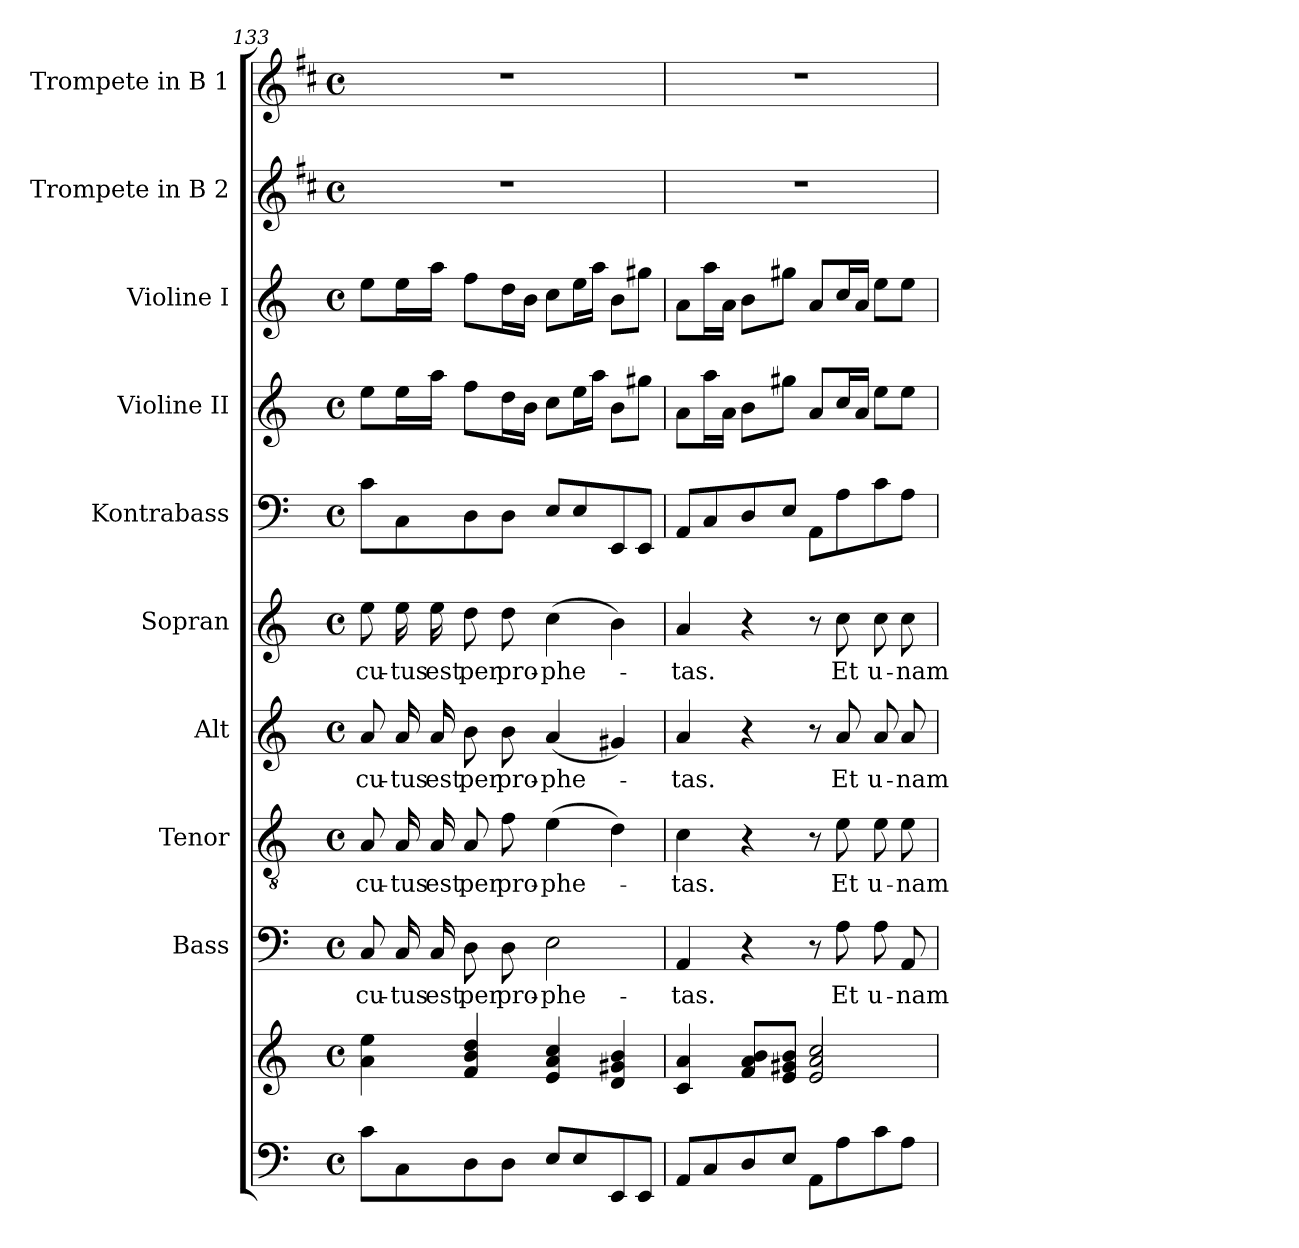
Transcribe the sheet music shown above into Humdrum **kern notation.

**kern	**kern	**kern	**text	**kern	**text	**kern	**text	**kern	**text	**kern	**kern	**kern	**kern	**kern
*part10	*part10	*part9	*part9	*part8	*part8	*part7	*part7	*part6	*part6	*part5	*part4	*part3	*part2	*part1
*staff11	*staff10	*staff9	*staff9	*staff8	*staff8	*staff7	*staff7	*staff6	*staff6	*staff5	*staff4	*staff3	*staff2	*staff1
*	*	*I"Bass	*	*I"Tenor	*	*I"Alt	*	*I"Sopran	*	*I"Kontrabass	*I"Violine II	*I"Violine I	*I"Trompete in B 2	*I"Trompete in B 1
*	*	*I'B.	*	*I'T.	*	*I'A.	*	*I'S.	*	*I'Kb.	*I'Vl. II	*I'Vl. I	*I'Tr. 2	*I'Tr. 1
!!LO:PB:g=z
*clefF4	*clefG2	*clefF4	*	*clefGv2	*	*clefG2	*	*clefG2	*	*clefF4	*clefG2	*clefG2	*clefG2	*clefG2
*	*	*	*	*	*	*	*	*	*	*ITrd7c12	*	*	*ITrd1c2	*ITrd1c2
*k[]	*k[]	*k[]	*	*k[]	*	*k[]	*	*k[]	*	*k[]	*k[]	*k[]	*k[]	*k[]
*C:	*C:	*C:	*	*C:	*	*C:	*	*C:	*	*C:	*C:	*C:	*C:	*C:
*M4/4	*M4/4	*M4/4	*	*M4/4	*	*M4/4	*	*M4/4	*	*M4/4	*M4/4	*M4/4	*M4/4	*M4/4
*met(c)	*met(c)	*met(c)	*	*met(c)	*	*met(c)	*	*met(c)	*	*met(c)	*met(c)	*met(c)	*met(c)	*met(c)
=133	=133	=133	=133	=133	=133	=133	=133	=133	=133	=133	=133	=133	=133	=133
!	!	!	!LO:LY:b	!	!LO:LY:b	!	!LO:LY:b	!	!LO:LY:b	!	!	!	!	!
8c\L	4a\ 4ee\	8C/	-cu-	8A/	-cu-	8a/	-cu-	8ee\	-cu-	8C\L	8ee\L	8ee\L	1r	1r
!	!	!	!LO:LY:b	!	!LO:LY:b	!	!LO:LY:b	!	!LO:LY:b	!	!	!	!	!
8C\	.	16C/	-tus	16A/	-tus	16a/	-tus	16ee\	-tus	8CC\	16ee\L	16ee\L	.	.
!	!	!	!LO:LY:b	!	!LO:LY:b	!	!LO:LY:b	!	!LO:LY:b	!	!	!	!	!
.	.	16C/	est	16A/	est	16a/	est	16ee\	est	.	16aa\JJ	16aa\JJ	.	.
!	!	!	!LO:LY:b	!	!LO:LY:b	!	!LO:LY:b	!	!LO:LY:b	!	!	!	!	!
8D\	4f/ 4b/ 4dd/	8D\	per	8A/	per	8b\	per	8dd\	per	8DD\	8ff\L	8ff\L	.	.
!	!	!	!LO:LY:b	!	!LO:LY:b	!	!LO:LY:b	!	!LO:LY:b	!	!	!	!	!
8D\J	.	8D\	pro-	8f\	pro-	8b\	pro-	8dd\	pro-	8DD\J	16dd\L	16dd\L	.	.
.	.	.	.	.	.	.	.	.	.	.	16b\JJ	16b\JJ	.	.
!	!	!	!LO:LY:b	!	!LO:LY:b	!	!LO:LY:b	!	!LO:LY:b	!	!	!	!	!
8E/L	4e/ 4a/ 4cc/	2E\	-phe-	(>4e\	-phe-	(<4a/	-phe-	(>4cc\	-phe-	8EE/L	8cc\L	8cc\L	.	.
8E/	.	.	.	.	.	.	.	.	.	8EE/	16ee\L	16ee\L	.	.
.	.	.	.	.	.	.	.	.	.	.	16aa\JJ	16aa\JJ	.	.
8EE/	4d/ 4g#X/ 4b/	.	.	4d\)	.	4g#X/)	.	4b\)	.	8EEE/	8b\L	8b\L	.	.
8EE/J	.	.	.	.	.	.	.	.	.	8EEE/J	8gg#X\J	8gg#X\J	.	.
=134	=134	=134	=134	=134	=134	=134	=134	=134	=134	=134	=134	=134	=134	=134
!	!	!	!LO:LY:b	!	!LO:LY:b	!	!LO:LY:b	!	!LO:LY:b	!	!	!	!	!
8AA/L	4c/ 4a/	4AA/	-tas.	4c\	-tas.	4a/	-tas.	4a/	-tas.	8AAA/L	8a\L	8a\L	1r	1r
8C/	.	.	.	.	.	.	.	.	.	8CC/	16aa\L	16aa\L	.	.
.	.	.	.	.	.	.	.	.	.	.	16a\JJ	16a\JJ	.	.
8D/	8f/ 8a/ 8b/L	4r	.	4r	.	4r	.	4r	.	8DD/	8b\L	8b\L	.	.
8E/J	8e/ 8g#X/ 8b/J	.	.	.	.	.	.	.	.	8EE/J	8gg#X\J	8gg#X\J	.	.
8AA\L	2e/ 2a/ 2cc/	8r	.	8r	.	8r	.	8r	.	8AAA\L	8a/L	8a/L	.	.
!	!	!	!LO:LY:b	!	!LO:LY:b	!	!LO:LY:b	!	!LO:LY:b	!	!	!	!	!
8A\	.	8A\	Et	8e\	Et	8a/	Et	8cc\	Et	8AA\	16cc/L	16cc/L	.	.
.	.	.	.	.	.	.	.	.	.	.	16a/JJ	16a/JJ	.	.
!	!	!	!LO:LY:b	!	!LO:LY:b	!	!LO:LY:b	!	!LO:LY:b	!	!	!	!	!
8c\	.	8A\	u-	8e\	u-	8a/	u-	8cc\	u-	8C\	8ee\L	8ee\L	.	.
!	!	!	!LO:LY:b	!	!LO:LY:b	!	!LO:LY:b	!	!LO:LY:b	!	!	!	!	!
8A\J	.	8AA/	-nam	8e\	-nam	8a/	-nam	8cc\	-nam	8AA\J	8ee\J	8ee\J	.	.
=	=	=	=	=	=	=	=	=	=	=	=	=	=	=
*-	*-	*-	*-	*-	*-	*-	*-	*-	*-	*-	*-	*-	*-	*-
